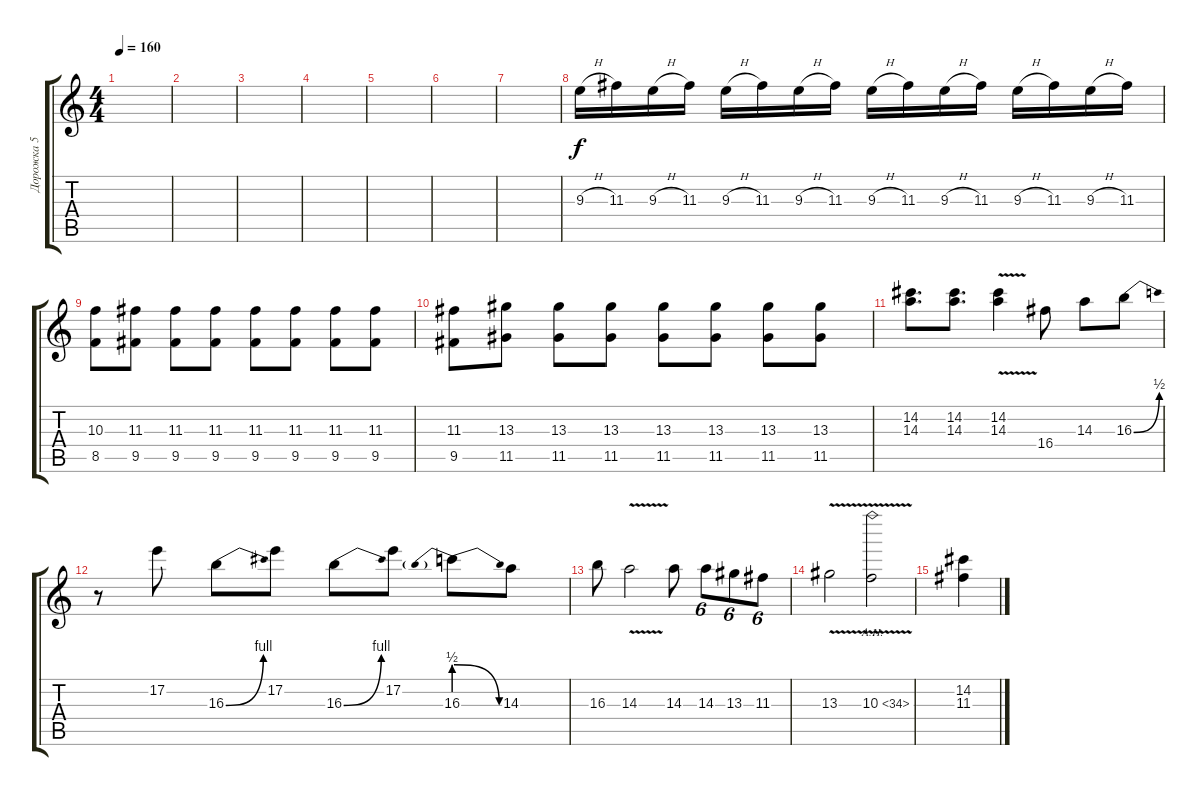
\track ("Дорожка 5" "Дорожка 5") {instrument distortionguitar}
\staff {score tabs}
\tuning (E4 B3 G3 D3 A2 E2) {hide}
\ts (4 4)
\tempo 160
\clef g2
\ks c
|
|
|
|
|
|
|
9.3{h}.16{volume 16} 11.3.16 9.3{h}.16 11.3.16 9.3{h}.16 11.3.16 9.3{h}.16 11.3.16 9.3{h}.16 11.3.16 9.3{h}.16 11.3.16 9.3{h}.16 11.3.16 9.3{h}.16 11.3.16 |
(10.3 8.5).8 (11.3 9.5).8 (11.3 9.5).8 (11.3 9.5).8 (11.3 9.5).8 (11.3 9.5).8 (11.3 9.5).8 (11.3 9.5).8 |
(11.3 9.5).8 (13.3 11.5).8 (13.3 11.5).8 (13.3 11.5).8 (13.3 11.5).8 (13.3 11.5).8 (13.3 11.5).8 (13.3 11.5).8 |
(14.2 14.3).8{d} (14.2 14.3).8{d} (14.2{v} 14.3{v}).4 16.4.8 14.3.8 16.3{be (bend 0 0 60 2)}.8 |
r.8 17.2.8 16.3{be (bend 0 0 60 4)}.8 17.2.8 16.3{be (bend 0 0 60 4)}.8 17.2.8 16.3{be (prebendrelease 0 2 60 0)}.8 14.3.8 |
16.3.8 14.3{v}.2 14.3.8 14.3.8{tu (6 4)} 13.3.8{tu (6 4)} 11.3.8{tu (6 4)} |
13.3{v}.2 10.3{ah 24 v}.2 |
(14.2 11.3).4
